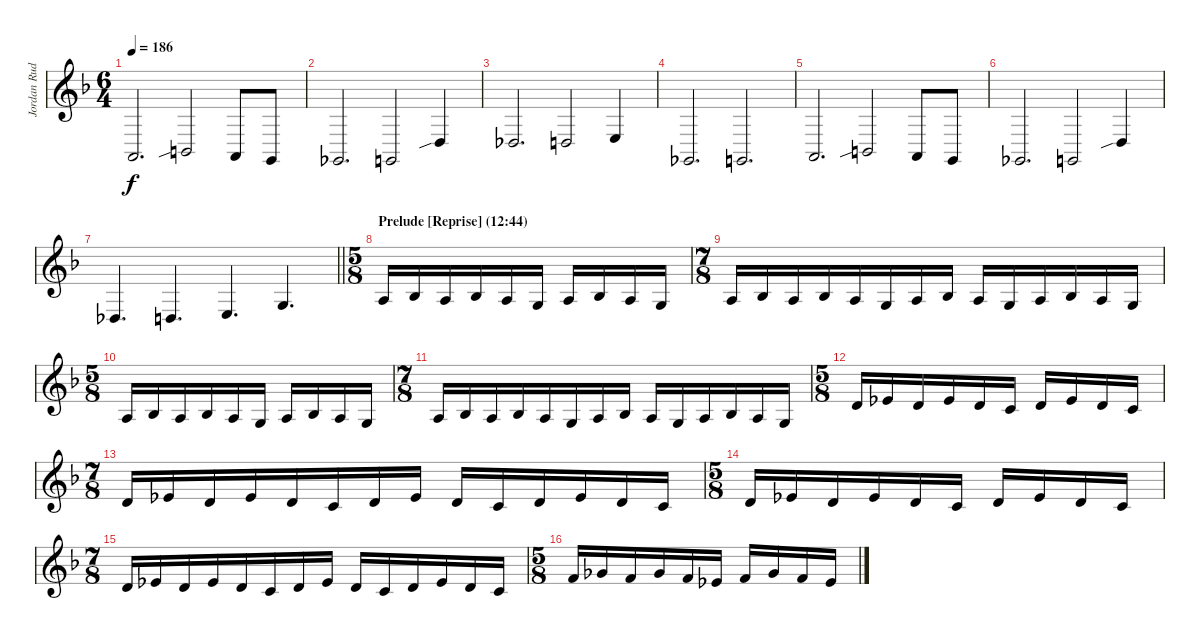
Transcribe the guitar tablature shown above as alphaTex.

\track ("Jordan Rudess Strings" "Jordan Rud") {instrument stringensemble1}
\staff {score}
\tuning (E4 B3 G3 D3 A2 E2 B1) {hide}
\ts (6 4)
\tempo 186
\clef g2
\ks dminor
5.6.2{d dy f} 2.5{sib}.2 5.6.8 3.6.8 |
2.6.2{d} 3.6.2 5.5{sib}.4 |
4.5.2{d} 5.5.2 2.4.4 |
2.6.2{d} 3.6.2{d} |
5.6.2{d} 2.5{sib}.2 5.6.8 3.6.8 |
2.6.2{d} 3.6.2 5.5{sib}.4 |
\barLineRight lightlight
4.5.4{d} 5.5.4{d} 2.4.4{d} 5.4.4{d} |
\ts (5 8)
\section ("" "Prelude [Reprise] (12:44)")
7.4.16{volume 11 instrument shamisen} 8.4.16 7.4.16 8.4.16 7.4.16 5.4.16 7.4.16 8.4.16 7.4.16 5.4.16 |
\ts (7 8)
7.4.16 8.4.16 7.4.16 8.4.16 7.4.16 5.4.16 7.4.16 8.4.16 7.4.16 5.4.16 7.4.16 8.4.16 7.4.16 5.4.16 |
\ts (5 8)
7.4.16 8.4.16 7.4.16 8.4.16 7.4.16 5.4.16 7.4.16 8.4.16 7.4.16 5.4.16 |
\ts (7 8)
7.4.16 8.4.16 7.4.16 8.4.16 7.4.16 5.4.16 7.4.16 8.4.16 7.4.16 5.4.16 7.4.16 8.4.16 7.4.16 5.4.16 |
\ts (5 8)
7.3.16 8.3.16 7.3.16 8.3.16 7.3.16 5.3.16 7.3.16 8.3.16 7.3.16 5.3.16 |
\ts (7 8)
7.3.16 8.3.16 7.3.16 8.3.16 7.3.16 5.3.16 7.3.16 8.3.16 7.3.16 5.3.16 7.3.16 8.3.16 7.3.16 5.3.16 |
\ts (5 8)
7.3.16 8.3.16 7.3.16 8.3.16 7.3.16 5.3.16 7.3.16 8.3.16 7.3.16 5.3.16 |
\ts (7 8)
7.3.16 8.3.16 7.3.16 8.3.16 7.3.16 5.3.16 7.3.16 8.3.16 7.3.16 5.3.16 7.3.16 8.3.16 7.3.16 5.3.16 |
\ts (5 8)
10.3.16 11.3.16 10.3.16 11.3.16 10.3.16 8.3.16 10.3.16 11.3.16 10.3.16 8.3.16
